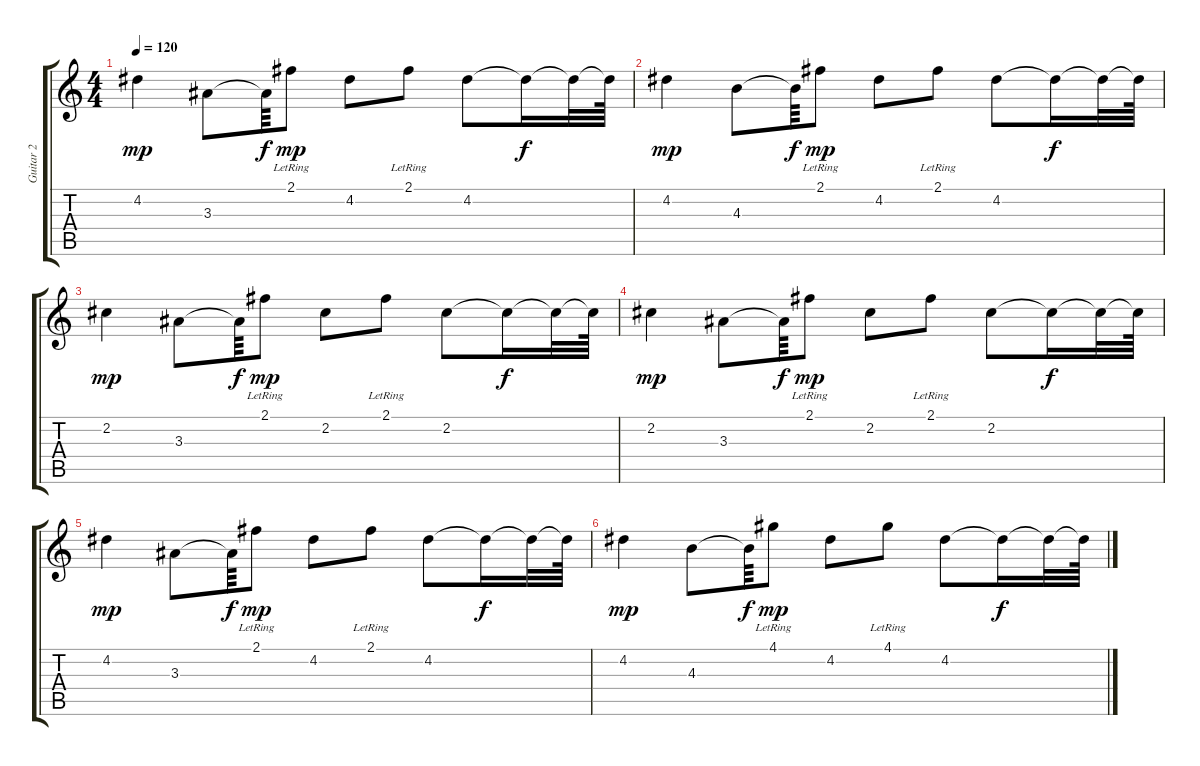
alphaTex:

\track ("Guitar 2" "Guitar 2") {instrument acousticguitarsteel}
\staff {score tabs}
\tuning (E4 B3 G3 D3 A2 E2) {hide}
\ts (4 4)
\tempo 120
\clef g2
\ks c
4.2.4{dy mp} 3.3.8 3.3{t}.64{dy f} 2.1{lr}.8{dy mp} 4.2.8 2.1{lr}.8 4.2.8 4.2{t}.16{dy f} 4.2{t}.32 4.2{t}.64 |
4.2.4{dy mp} 4.3.8 4.3{t}.64{dy f} 2.1{lr}.8{dy mp} 4.2.8 2.1{lr}.8 4.2.8 4.2{t}.16{dy f} 4.2{t}.32 4.2{t}.64 |
2.2.4{dy mp} 3.3.8 3.3{t}.64{dy f} 2.1{lr}.8{dy mp} 2.2.8 2.1{lr}.8 2.2.8 2.2{t}.16{dy f} 2.2{t}.32 2.2{t}.64 |
2.2.4{dy mp} 3.3.8 3.3{t}.64{dy f} 2.1{lr}.8{dy mp} 2.2.8 2.1{lr}.8 2.2.8 2.2{t}.16{dy f} 2.2{t}.32 2.2{t}.64 |
4.2.4{dy mp} 3.3.8 3.3{t}.64{dy f} 2.1{lr}.8{dy mp} 4.2.8 2.1{lr}.8 4.2.8 4.2{t}.16{dy f} 4.2{t}.32 4.2{t}.64 |
4.2.4{dy mp} 4.3.8 4.3{t}.64{dy f} 4.1{lr}.8{dy mp} 4.2.8 4.1{lr}.8 4.2.8 4.2{t}.16{dy f} 4.2{t}.32 4.2{t}.64
